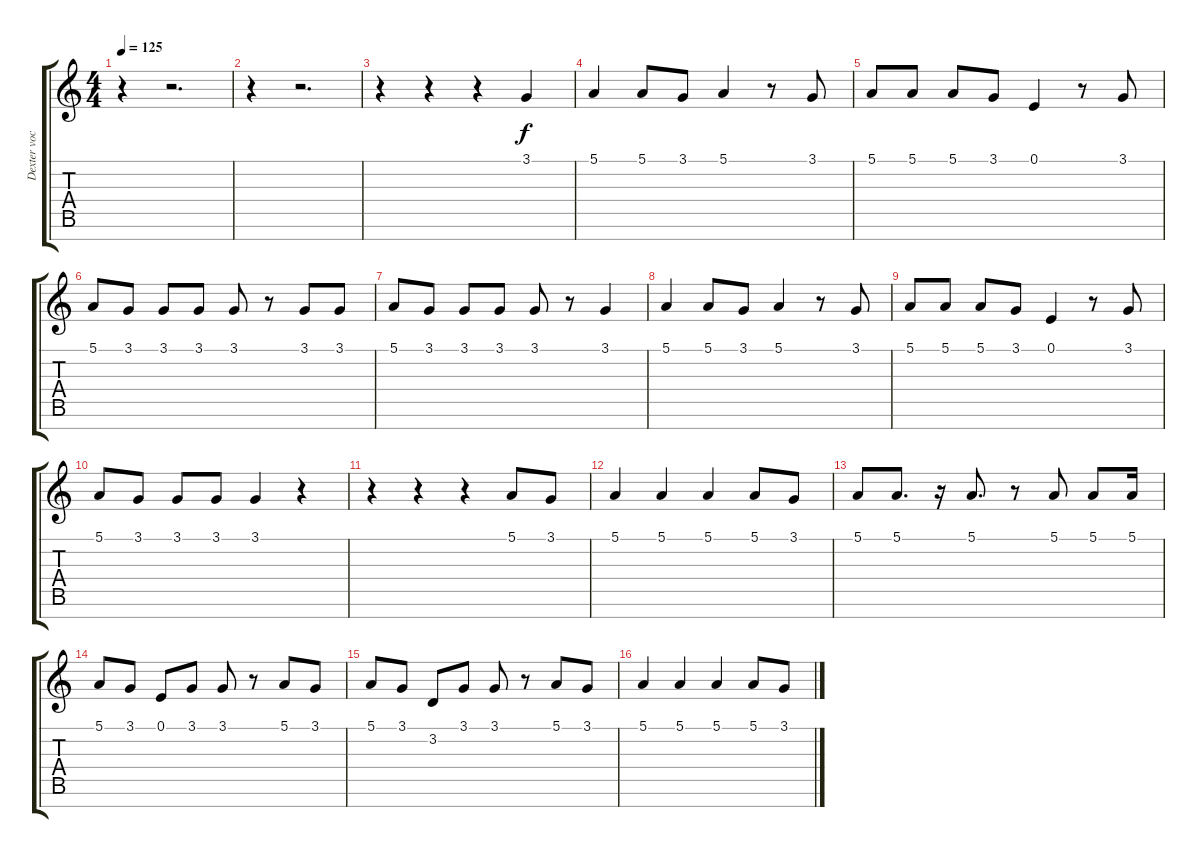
\track ("Dexter vocal" "Dexter voc") {instrument oboe}
\staff {score tabs}
\tuning (E4 B3 G3 D3 A2 E2 B1) {hide}
\ts (4 4)
\tempo 125
\clef g2
\ks c
r.4{dy f} r.2{d} |
r.4 r.2{d} |
r.4 r.4 r.4 3.1.4 |
5.1.4 5.1.8 3.1.8 5.1.4 r.8 3.1.8 |
5.1.8 5.1.8 5.1.8 3.1.8 0.1.4 r.8 3.1.8 |
5.1.8 3.1.8 3.1.8 3.1.8 3.1.8 r.8 3.1.8 3.1.8 |
5.1.8 3.1.8 3.1.8 3.1.8 3.1.8 r.8 3.1.4 |
5.1.4 5.1.8 3.1.8 5.1.4 r.8 3.1.8 |
5.1.8 5.1.8 5.1.8 3.1.8 0.1.4 r.8 3.1.8 |
5.1.8 3.1.8 3.1.8 3.1.8 3.1.4 r.4 |
r.4 r.4 r.4 5.1.8 3.1.8 |
5.1.4 5.1.4 5.1.4 5.1.8 3.1.8 |
5.1.8 5.1.8{d} r.16 5.1.8{d} r.8 5.1.8 5.1.8 5.1.16 |
5.1.8 3.1.8 0.1.8 3.1.8 3.1.8 r.8 5.1.8 3.1.8 |
5.1.8 3.1.8 3.2.8 3.1.8 3.1.8 r.8 5.1.8 3.1.8 |
5.1.4 5.1.4 5.1.4 5.1.8 3.1.8
